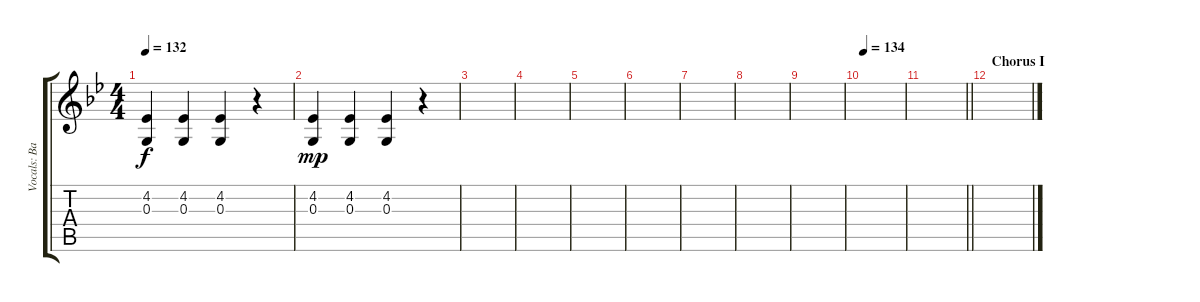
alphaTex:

\track ("Vocals: Back" "Vocals: Ba") {instrument pad1newage}
\staff {score tabs}
\tuning (E4 B3 G3 D3 A2 E2) {hide}
\ts (4 4)
\tempo 132
\clef g2
\ks bb
(4.2 0.3).4{dy f} (4.2 0.3).4 (4.2 0.3).4 r.4 |
(4.2 0.3).4{dy mp} (4.2 0.3).4 (4.2 0.3).4 r.4 |
|
|
|
|
|
|
|
\tempo 134
|
\barLineRight lightlight
|
\section ("" "Chorus I")
